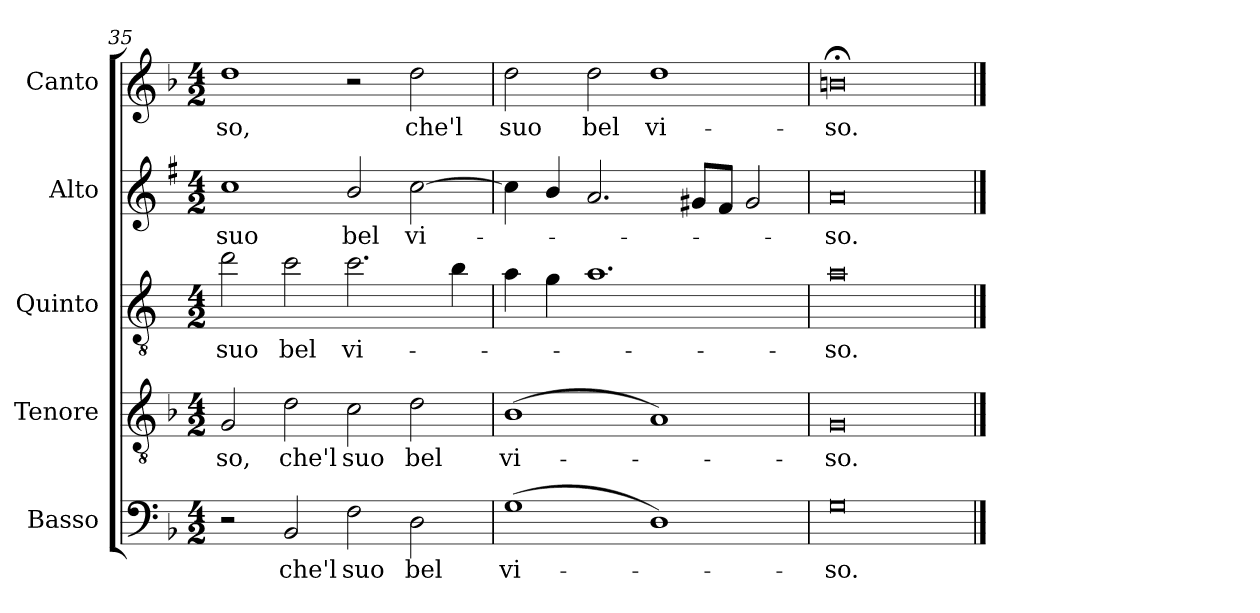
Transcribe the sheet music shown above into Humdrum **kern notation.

**kern	**text	**kern	**text	**kern	**text	**kern	**text	**kern	**text
*part5	*part5	*part4	*part4	*part3	*part3	*part2	*part2	*part1	*part1
*staff5	*staff5	*staff4	*staff4	*staff3	*staff3	*staff2	*staff2	*staff1	*staff1
*I"Basso	*	*I"Tenore	*	*I"Quinto	*	*I"Alto	*	*I"Canto	*
*I'B	*	*I'T	*	*	*	*I'A	*	*I'C	*
*clefF4	*	*clefGv2	*	*clefGv2	*	*clefG2	*	*clefG2	*
*	*	*	*	*ITrd4c7	*	*ITrd1c2	*	*	*
*k[b-]	*	*k[b-]	*	*k[b-]	*	*k[b-]	*	*k[b-]	*
*F:	*	*F:	*	*F:	*	*F:	*	*F:	*
*M4/2	*	*M4/2	*	*M4/2	*	*M4/2	*	*M4/2	*
=35	=35	=35	=35	=35	=35	=35	=35	=35	=35
!	!	!	!LO:LY:b	!	!LO:LY:b	!	!LO:LY:b	!	!LO:LY:b
2r	.	2G/	-so,	2g\	suo	1b-	suo	1dd	-so,
!	!LO:LY:b	!	!LO:LY:b	!	!LO:LY:b	!	!	!	!
2BB-/	che'l	2d\	che'l	2f\	bel	.	.	.	.
!	!LO:LY:b	!	!LO:LY:b	!	!LO:LY:b	!	!LO:LY:b	!	!
2F\	suo	2c\	suo	2.f\	vi-	2a/	bel	2r	.
!	!LO:LY:b	!	!LO:LY:b	!	!	!	!LO:LY:b	!	!LO:LY:b
2D\	bel	2d\	bel	.	.	[2b-\	vi-	2dd\	che'l
.	.	.	.	4e\	.	.	.	.	.
=36	=36	=36	=36	=36	=36	=36	=36	=36	=36
!	!LO:LY:b	!	!LO:LY:b	!	!	!	!	!	!LO:LY:b
(>1G	vi-	(>1B-	vi-	4d\	.	4b-\]	.	2dd\	suo
.	.	.	.	4c\	.	4a/	.	.	.
!	!	!	!	!	!	!	!	!	!LO:LY:b
.	.	.	.	1.d	.	2.g/	.	2dd\	bel
!	!	!	!	!	!	!	!	!	!LO:LY:b
1D)	.	1A)	.	.	.	.	.	1dd	vi-
.	.	.	.	.	.	8f#X/L	.	.	.
.	.	.	.	.	.	8e/J	.	.	.
.	.	.	.	.	.	2f#/	.	.	.
=37	=37	=37	=37	=37	=37	=37	=37	=37	=37
!	!LO:LY:b	!	!LO:LY:b	!	!LO:LY:b	!	!LO:LY:b	!	!LO:LY:b
0G	-so.	0G	-so.	0d	-so.	0g	-so.	0bn;<	-so.
==	==	==	==	==	==	==	==	==	==
*-	*-	*-	*-	*-	*-	*-	*-	*-	*-
